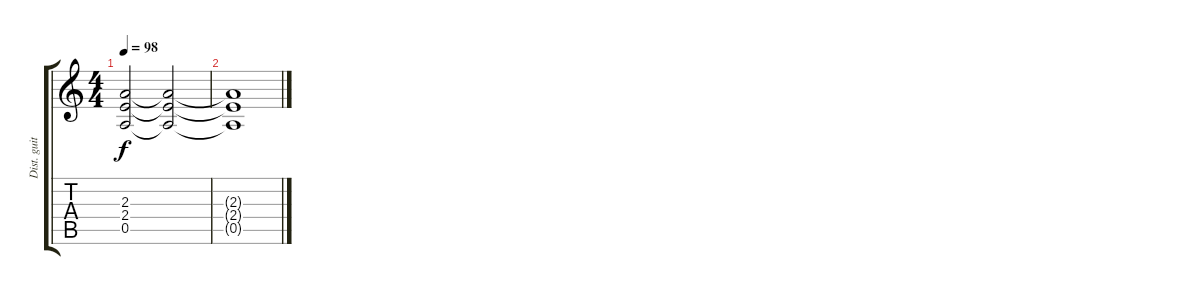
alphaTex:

\track ("Dist. guitar" "Dist. guit") {instrument distortionguitar}
\staff {score tabs}
\tuning (E4 B3 G3 D3 A2 E2) {hide}
\ts (4 4)
\tempo 98
\clef g2
\ks c
(2.3{t} 2.4{t} 0.5{t}).2{dy f} (2.3{t} 2.4{t} 0.5{t}).2 |
(2.3{t} 2.4{t} 0.5{t}).1
